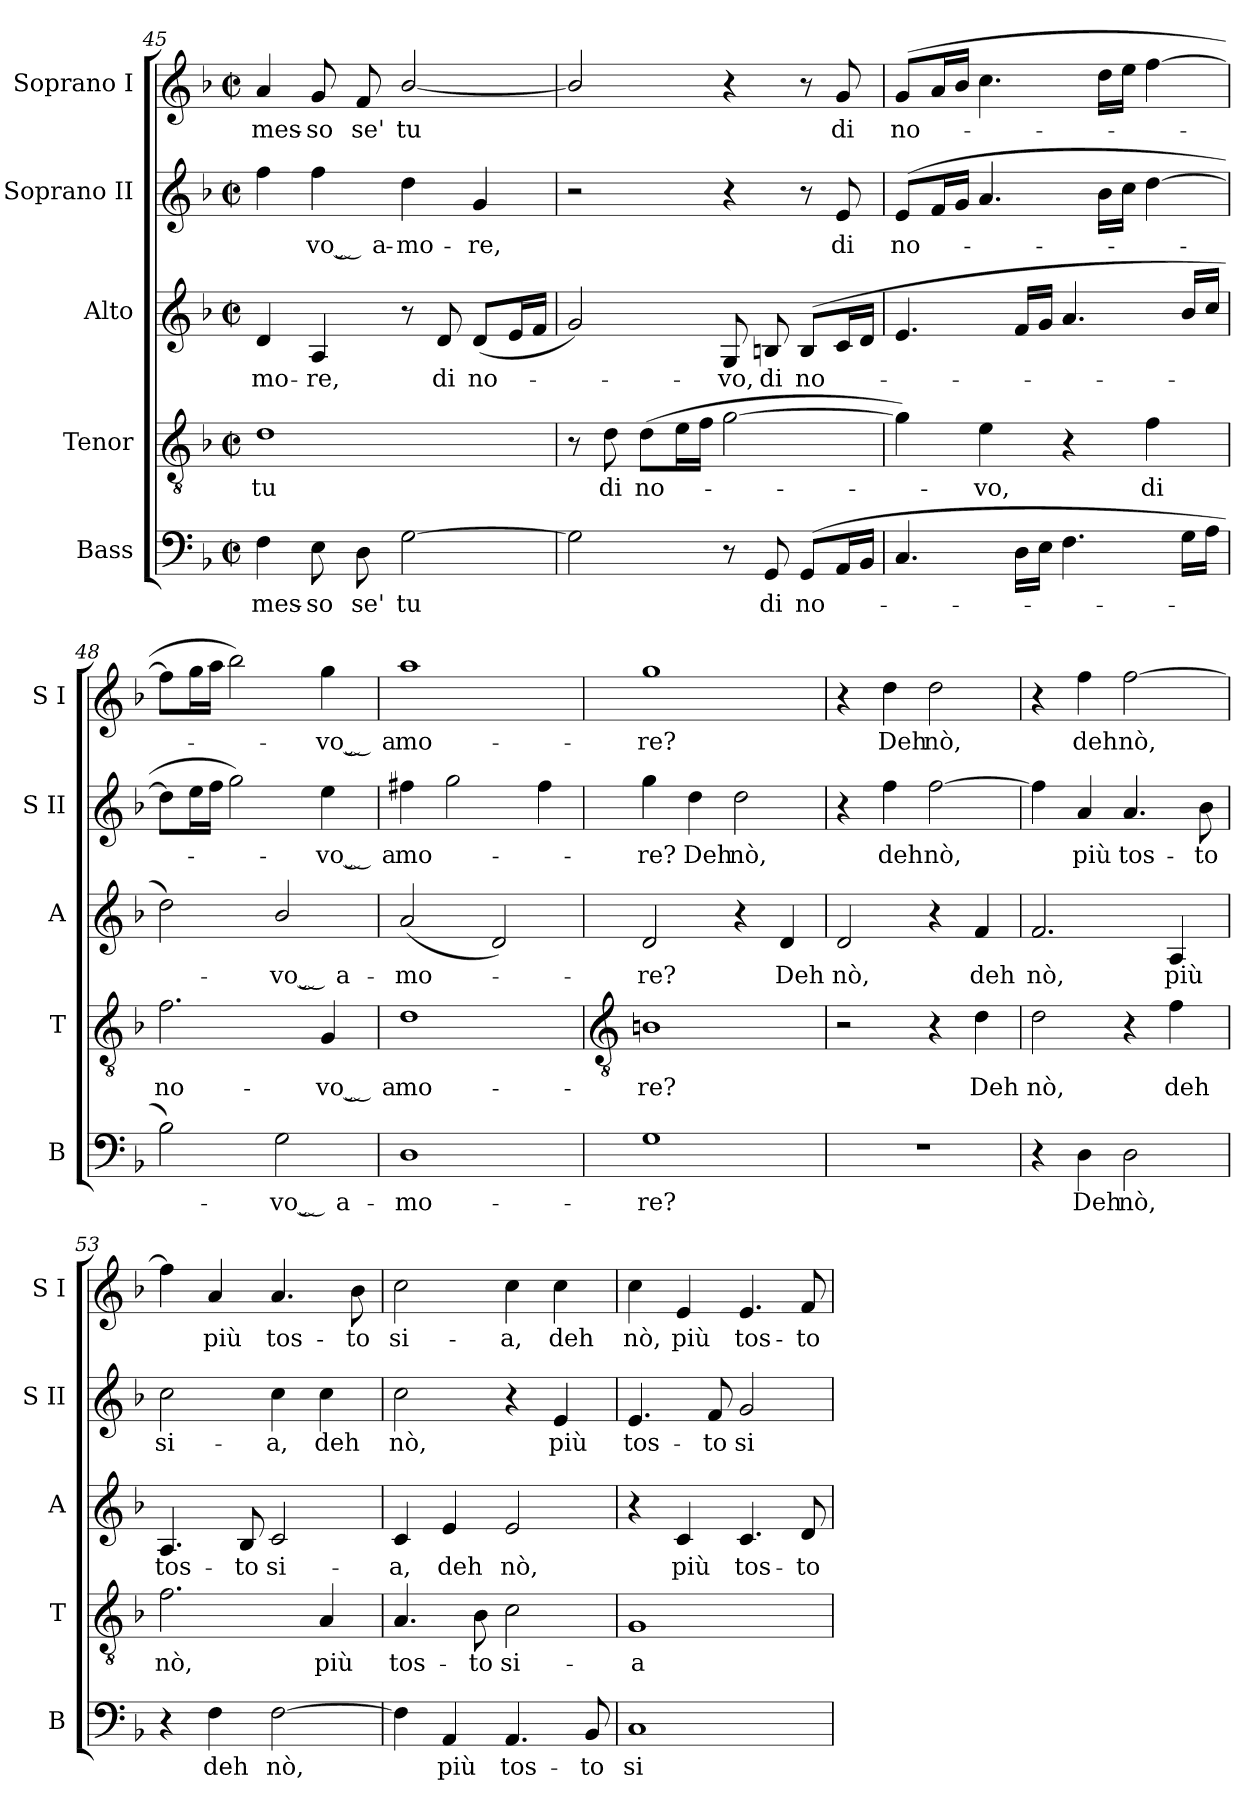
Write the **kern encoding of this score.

**kern	**text	**kern	**text	**kern	**text	**kern	**text	**kern	**text
*part5	*part5	*part4	*part4	*part3	*part3	*part2	*part2	*part1	*part1
*staff5	*staff5	*staff4	*staff4	*staff3	*staff3	*staff2	*staff2	*staff1	*staff1
*I"Bass	*	*I"Tenor	*	*I"Alto	*	*I"Soprano II	*	*I"Soprano I	*
*I'B	*	*I'T	*	*I'A	*	*I'S II	*	*I'S I	*
!!LO:LB:g=z
*clefF4	*	*clefGv2	*	*clefG2	*	*clefG2	*	*clefG2	*
*k[b-]	*	*k[b-]	*	*k[b-]	*	*k[b-]	*	*k[b-]	*
*F:	*	*F:	*	*F:	*	*F:	*	*F:	*
*M2/2	*	*M2/2	*	*M2/2	*	*M2/2	*	*M2/2	*
*met(c|)	*	*met(c|)	*	*met(c|)	*	*met(c|)	*	*met(c|)	*
=45	=45	=45	=45	=45	=45	=45	=45	=45	=45
!	!LO:LY:b	!	!LO:LY:b	!	!LO:LY:b	!	!	!	!LO:LY:b
4F	mes-	1d	tu	4d	-mo-	4ff	.	4a	mes-
!	!LO:LY:b	!	!	!	!LO:LY:b	!	!LO:LY:b	!	!LO:LY:b
8E	-so	.	.	4A	-re,	4ff	vo ̮ a-	8g	-so
!	!LO:LY:b	!	!	!	!	!	!	!	!LO:LY:b
8D	se'	.	.	.	.	.	.	8f	se'
!	!LO:LY:b	!	!	!	!	!	!LO:LY:b	!	!LO:LY:b
[2G	tu	.	.	8r	.	4dd	-mo-	[2b-/	tu
!	!	!	!	!	!LO:LY:b	!	!	!	!
.	.	.	.	8d	di	.	.	.	.
!	!	!	!	!	!LO:LY:b	!	!LO:LY:b	!	!
.	.	.	.	(<8dL	no-	4g	-re,	.	.
.	.	.	.	16eL	.	.	.	.	.
.	.	.	.	16fJJ	.	.	.	.	.
=46	=46	=46	=46	=46	=46	=46	=46	=46	=46
2G]	.	8r	.	2g)	.	2r	.	2b-/]	.
!	!	!	!LO:LY:b	!	!	!	!	!	!
.	.	8d	di	.	.	.	.	.	.
!	!	!	!LO:LY:b	!	!	!	!	!	!
.	.	(>8dL	no-	.	.	.	.	.	.
.	.	16eL	.	.	.	.	.	.	.
.	.	16fJJ	.	.	.	.	.	.	.
!	!	!	!	!	!LO:LY:b	!	!	!	!
8r	.	[2g	.	8G	vo,	4r	.	4r	.
!	!LO:LY:b	!	!	!	!LO:LY:b	!	!	!	!
8GG	di	.	.	8Bn	di	.	.	.	.
!	!LO:LY:b	!	!	!	!LO:LY:b	!	!	!	!
(<8GGL	no-	.	.	(<8BL	no-	8r	.	8r	.
!	!	!	!	!	!	!	!LO:LY:b	!	!LO:LY:b
16AAL	.	.	.	16cL	.	8e	di	8g	di
16BB-JJ	.	.	.	16dJJ	.	.	.	.	.
=47	=47	=47	=47	=47	=47	=47	=47	=47	=47
!	!	!	!	!	!	!	!LO:LY:b	!	!LO:LY:b
4.C	.	4g])	.	4.e	.	(>8eL	no-	(>8gL	no-
.	.	.	.	.	.	16fL	.	16aL	.
.	.	.	.	.	.	16gJJ	.	16b-JJ	.
!	!	!	!LO:LY:b	!	!	!	!	!	!
.	.	4e	vo,	.	.	4.a	.	4.cc	.
16DLL	.	.	.	16fLL	.	.	.	.	.
16EJJ	.	.	.	16gJJ	.	.	.	.	.
4.F	.	4r	.	4.a	.	.	.	.	.
.	.	.	.	.	.	16b-LL	.	16ddLL	.
.	.	.	.	.	.	16ccJJ	.	16eeJJ	.
!	!	!	!LO:LY:b	!	!	!	!	!	!
.	.	4f	di	.	.	[4dd	.	[4ff	.
16GLL	.	.	.	16b-/LL	.	.	.	.	.
16AJJ	.	.	.	16cc/JJ	.	.	.	.	.
=48	=48	=48	=48	=48	=48	=48	=48	=48	=48
!	!	!	!LO:LY:b	!	!	!	!	!	!
2B-)	.	2.f	no-	2dd)	.	8ddL]	.	8ffL]	.
.	.	.	.	.	.	16eeL	.	16ggL	.
.	.	.	.	.	.	16ffJJ	.	16aaJJ	.
.	.	.	.	.	.	2gg)	.	2bb-)	.
!	!LO:LY:b	!	!	!	!LO:LY:b	!	!	!	!
2G	vo ̮ a-	.	.	2b-/	vo ̮ a-	.	.	.	.
!	!	!	!LO:LY:b	!	!	!	!LO:LY:b	!	!LO:LY:b
.	.	4G	-vo ̮ a	.	.	4ee	vo ̮ a	4gg	vo ̮ a
=49	=49	=49	=49	=49	=49	=49	=49	=49	=49
!	!LO:LY:b	!	!LO:LY:b	!	!LO:LY:b	!	!LO:LY:b	!	!LO:LY:b
1D	-mo-	1d	mo-	(<2a	-mo-	4ff#X	mo-	1aa	mo-
.	.	.	.	.	.	2gg	.	.	.
.	.	.	.	2d)	.	.	.	.	.
.	.	.	.	.	.	4ff#	.	.	.
!!LO:LB:g=z
=50	=50	=50	=50	=50	=50	=50	=50	=50	=50
*	*	*clefGv2	*	*	*	*	*	*	*
!	!LO:LY:b	!	!LO:LY:b	!	!LO:LY:b	!	!LO:LY:b	!	!LO:LY:b
1G	-re?	1Bn	-re?	2d	re?	4gg	re?	1gg	-re?
!	!	!	!	!	!	!	!LO:LY:b	!	!
.	.	.	.	.	.	4dd	Deh	.	.
!	!	!	!	!	!	!	!LO:LY:b	!	!
.	.	.	.	4r	.	2dd	nò,	.	.
!	!	!	!	!	!LO:LY:b	!	!	!	!
.	.	.	.	4d	Deh	.	.	.	.
=51	=51	=51	=51	=51	=51	=51	=51	=51	=51
!	!	!	!	!	!LO:LY:b	!	!	!	!
1r	.	2r	.	2d	nò,	4r	.	4r	.
!	!	!	!	!	!	!	!LO:LY:b	!	!LO:LY:b
.	.	.	.	.	.	4ff	deh	4dd	Deh
!	!	!	!	!	!	!	!LO:LY:b	!	!LO:LY:b
.	.	4r	.	4r	.	[2ff	nò,	2dd	nò,
!	!	!	!LO:LY:b	!	!LO:LY:b	!	!	!	!
.	.	4d	Deh	4f	deh	.	.	.	.
=52	=52	=52	=52	=52	=52	=52	=52	=52	=52
!	!	!	!LO:LY:b	!	!LO:LY:b	!	!	!	!
4r	.	2d	nò,	2.f	nò,	4ff]	.	4r	.
!	!LO:LY:b	!	!	!	!	!	!LO:LY:b	!	!LO:LY:b
4D	Deh	.	.	.	.	4a	più	4ff	deh
!	!LO:LY:b	!	!	!	!	!	!LO:LY:b	!	!LO:LY:b
2D	nò,	4r	.	.	.	4.a	tos-	[2ff	nò,
!	!	!	!LO:LY:b	!	!LO:LY:b	!	!	!	!
.	.	4f	deh	4A	più	.	.	.	.
!	!	!	!	!	!	!	!LO:LY:b	!	!
.	.	.	.	.	.	8b-	-to	.	.
=53	=53	=53	=53	=53	=53	=53	=53	=53	=53
!	!	!	!LO:LY:b	!	!LO:LY:b	!	!LO:LY:b	!	!
4r	.	2.f	nò,	4.A	tos-	2cc	si-	4ff]	.
!	!LO:LY:b	!	!	!	!	!	!	!	!LO:LY:b
4F	deh	.	.	.	.	.	.	4a	più
!	!	!	!	!	!LO:LY:b	!	!	!	!
.	.	.	.	8B-	-to	.	.	.	.
!	!LO:LY:b	!	!	!	!LO:LY:b	!	!LO:LY:b	!	!LO:LY:b
[2F	nò,	.	.	2c	si-	4cc	-a,	4.a	tos-
!	!	!	!LO:LY:b	!	!	!	!LO:LY:b	!	!
.	.	4A	più	.	.	4cc	deh	.	.
!	!	!	!	!	!	!	!	!	!LO:LY:b
.	.	.	.	.	.	.	.	8b-	-to
=54	=54	=54	=54	=54	=54	=54	=54	=54	=54
!	!	!	!LO:LY:b	!	!LO:LY:b	!	!LO:LY:b	!	!LO:LY:b
4F]	.	4.A	tos-	4c	-a,	2cc	nò,	2cc	si-
!	!LO:LY:b	!	!	!	!LO:LY:b	!	!	!	!
4AA	più	.	.	4e	deh	.	.	.	.
!	!	!	!LO:LY:b	!	!	!	!	!	!
.	.	8B-	-to	.	.	.	.	.	.
!	!LO:LY:b	!	!LO:LY:b	!	!LO:LY:b	!	!	!	!LO:LY:b
4.AA	tos-	2c	si-	2e	nò,	4r	.	4cc	-a,
!	!	!	!	!	!	!	!LO:LY:b	!	!LO:LY:b
.	.	.	.	.	.	4e	più	4cc	deh
!	!LO:LY:b	!	!	!	!	!	!	!	!
8BB-	-to	.	.	.	.	.	.	.	.
=55	=55	=55	=55	=55	=55	=55	=55	=55	=55
!	!LO:LY:b	!	!LO:LY:b	!	!	!	!LO:LY:b	!	!LO:LY:b
1C	si-	1G	-a	4r	.	4.e	tos-	4cc	nò,
!	!	!	!	!	!LO:LY:b	!	!	!	!LO:LY:b
.	.	.	.	4c	più	.	.	4e	più
!	!	!	!	!	!	!	!LO:LY:b	!	!
.	.	.	.	.	.	8f	-to	.	.
!	!	!	!	!	!LO:LY:b	!	!LO:LY:b	!	!LO:LY:b
.	.	.	.	4.c	tos-	2g	si-	4.e	tos-
!	!	!	!	!	!LO:LY:b	!	!	!	!LO:LY:b
.	.	.	.	8d	-to	.	.	8f	-to
=	=	=	=	=	=	=	=	=	=
*-	*-	*-	*-	*-	*-	*-	*-	*-	*-
